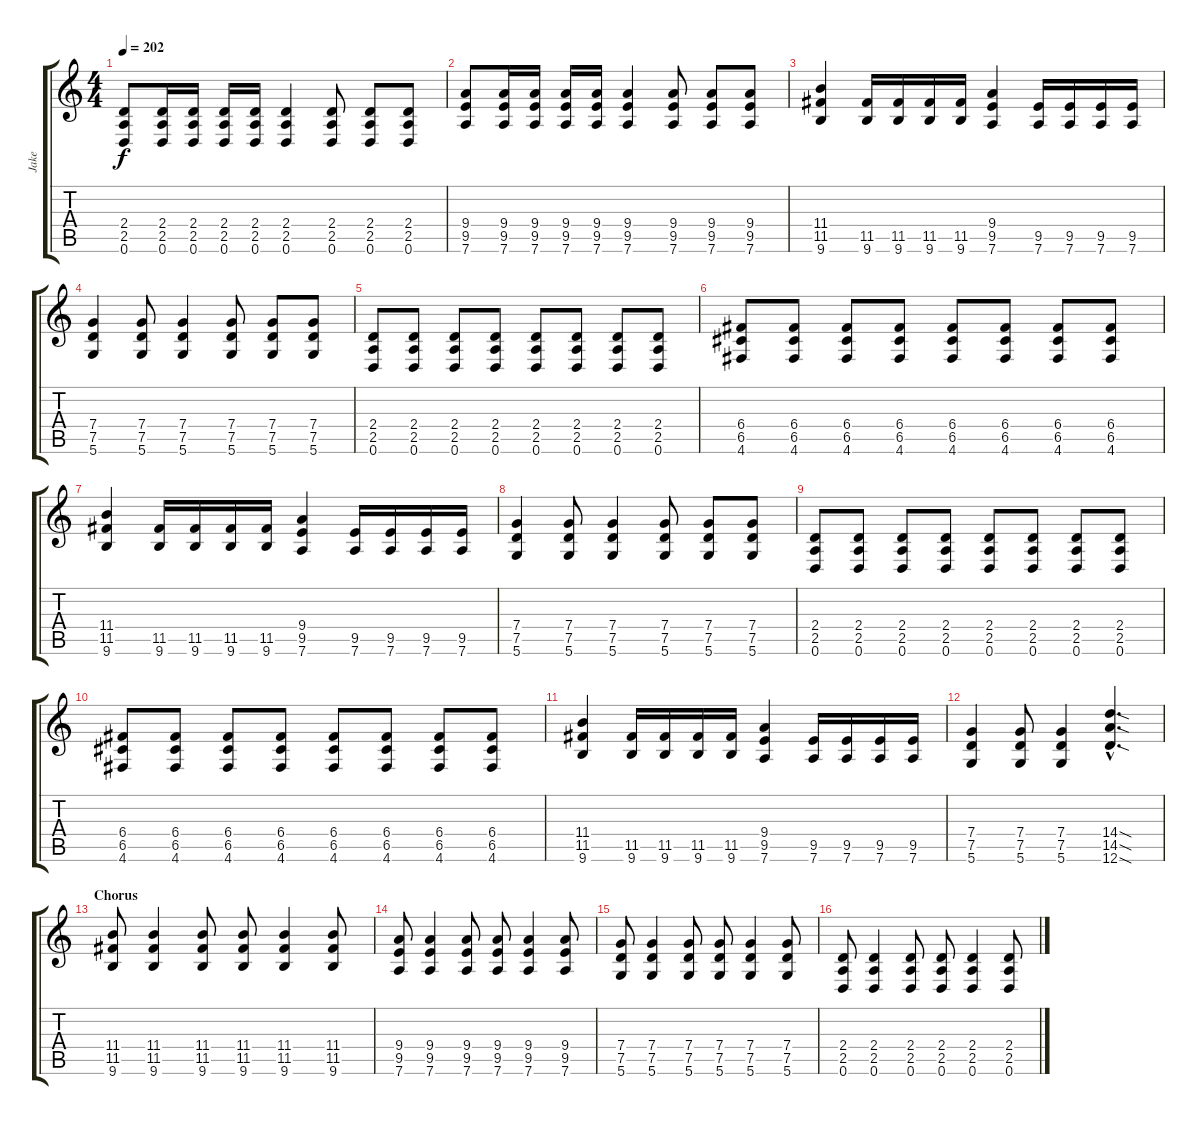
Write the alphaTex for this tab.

\track ("Jake" "Jake") {instrument distortionguitar}
\staff {score tabs}
\tuning (D4 A3 F3 C3 G2 D2) {hide}
\ts (4 4)
\tempo 202
\clef g2
\ks c
(2.4 2.5 0.6).8{dy f} (2.4 2.5 0.6).16 (2.4 2.5 0.6).16 (2.4 2.5 0.6).16 (2.4 2.5 0.6).16 (2.4 2.5 0.6).4 (2.4 2.5 0.6).8 (2.4 2.5 0.6).8 (2.4 2.5 0.6).8 |
(9.4 9.5 7.6).8 (9.4 9.5 7.6).16 (9.4 9.5 7.6).16 (9.4 9.5 7.6).16 (9.4 9.5 7.6).16 (9.4 9.5 7.6).4 (9.4 9.5 7.6).8 (9.4 9.5 7.6).8 (9.4 9.5 7.6).8 |
(11.4 11.5 9.6).4 (11.5 9.6).16 (11.5 9.6).16 (11.5 9.6).16 (11.5 9.6).16 (9.4 9.5 7.6).4 (9.5 7.6).16 (9.5 7.6).16 (9.5 7.6).16 (9.5 7.6).16 |
(7.4 7.5 5.6).4 (7.4 7.5 5.6).8 (7.4 7.5 5.6).4 (7.4 7.5 5.6).8 (7.4 7.5 5.6).8 (7.4 7.5 5.6).8 |
(2.4 2.5 0.6).8 (2.4 2.5 0.6).8 (2.4 2.5 0.6).8 (2.4 2.5 0.6).8 (2.4 2.5 0.6).8 (2.4 2.5 0.6).8 (2.4 2.5 0.6).8 (2.4 2.5 0.6).8 |
(6.4 6.5 4.6).8 (6.4 6.5 4.6).8 (6.4 6.5 4.6).8 (6.4 6.5 4.6).8 (6.4 6.5 4.6).8 (6.4 6.5 4.6).8 (6.4 6.5 4.6).8 (6.4 6.5 4.6).8 |
(11.4 11.5 9.6).4 (11.5 9.6).16 (11.5 9.6).16 (11.5 9.6).16 (11.5 9.6).16 (9.4 9.5 7.6).4 (9.5 7.6).16 (9.5 7.6).16 (9.5 7.6).16 (9.5 7.6).16 |
(7.4 7.5 5.6).4 (7.4 7.5 5.6).8 (7.4 7.5 5.6).4 (7.4 7.5 5.6).8 (7.4 7.5 5.6).8 (7.4 7.5 5.6).8 |
(2.4 2.5 0.6).8 (2.4 2.5 0.6).8 (2.4 2.5 0.6).8 (2.4 2.5 0.6).8 (2.4 2.5 0.6).8 (2.4 2.5 0.6).8 (2.4 2.5 0.6).8 (2.4 2.5 0.6).8 |
(6.4 6.5 4.6).8 (6.4 6.5 4.6).8 (6.4 6.5 4.6).8 (6.4 6.5 4.6).8 (6.4 6.5 4.6).8 (6.4 6.5 4.6).8 (6.4 6.5 4.6).8 (6.4 6.5 4.6).8 |
(11.4 11.5 9.6).4 (11.5 9.6).16 (11.5 9.6).16 (11.5 9.6).16 (11.5 9.6).16 (9.4 9.5 7.6).4 (9.5 7.6).16 (9.5 7.6).16 (9.5 7.6).16 (9.5 7.6).16 |
(7.4 7.5 5.6).4 (7.4 7.5 5.6).8 (7.4 7.5 5.6).4 (14.4{sod hac} 14.5{sod hac} 12.6{sod hac}).4{d} |
\section ("" "Chorus")
(11.4 11.5 9.6).8 (11.4 11.5 9.6).4 (11.4 11.5 9.6).8 (11.4 11.5 9.6).8 (11.4 11.5 9.6).4 (11.4 11.5 9.6).8 |
(9.4 9.5 7.6).8 (9.4 9.5 7.6).4 (9.4 9.5 7.6).8 (9.4 9.5 7.6).8 (9.4 9.5 7.6).4 (9.4 9.5 7.6).8 |
(7.4 7.5 5.6).8 (7.4 7.5 5.6).4 (7.4 7.5 5.6).8 (7.4 7.5 5.6).8 (7.4 7.5 5.6).4 (7.4 7.5 5.6).8 |
(2.4 2.5 0.6).8 (2.4 2.5 0.6).4 (2.4 2.5 0.6).8 (2.4 2.5 0.6).8 (2.4 2.5 0.6).4 (2.4 2.5 0.6).8
